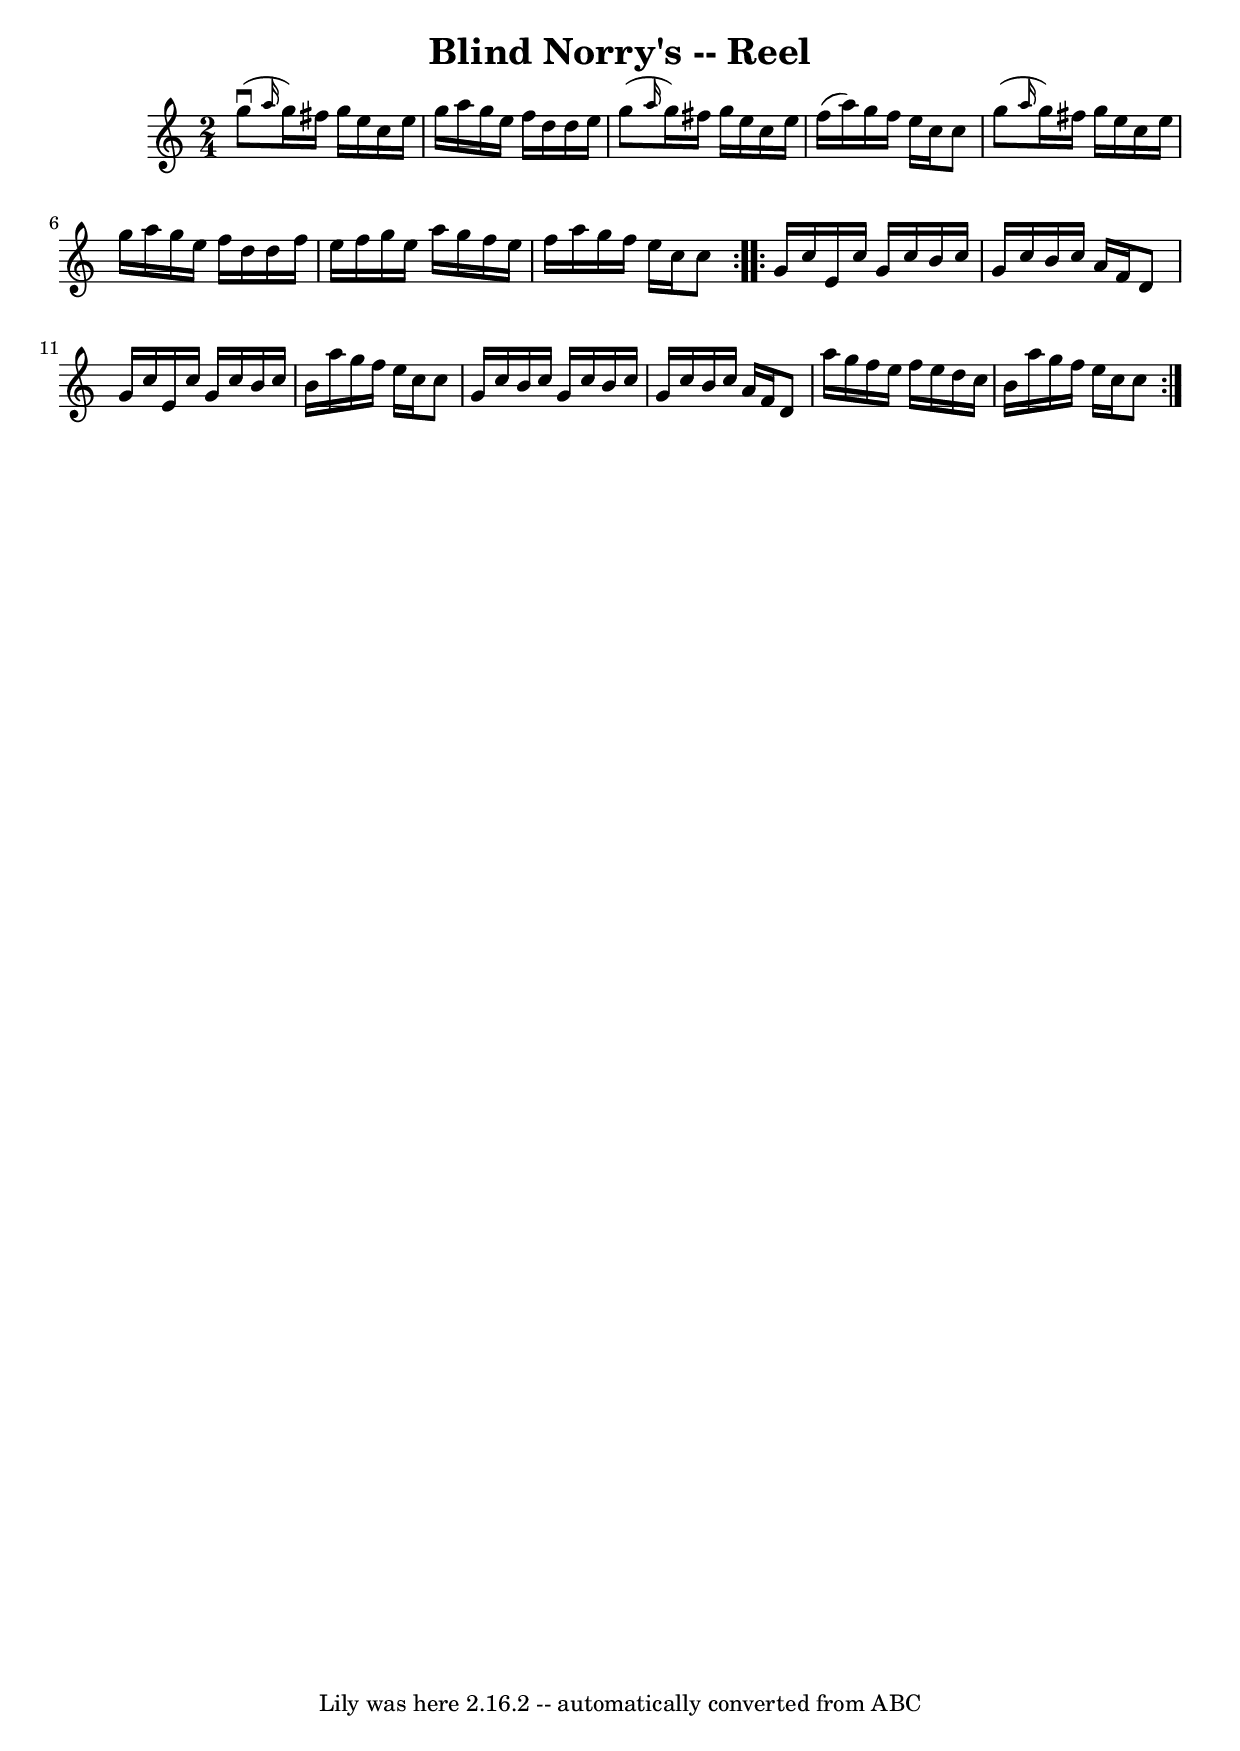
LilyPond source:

\version "2.16.2"
\include "Mammoth.ily"
\header {
	%% book = "Ryan's Mammoth Collection"
	crossRefNumber = "1"
	footnotes = ""
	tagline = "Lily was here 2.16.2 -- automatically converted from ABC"
	title = "Blind Norry's -- Reel"
}
voicedefault =  {


\repeat volta 2 {
\time 2/4 
\key c \major g''8^\downbow(\grace { a''16  } g''16)   
fis''16 g''16 e''16 c''16 e''16  |
 g''16 a''16 g''16 
 e''16 f''16 d''16 d''16 e''16  |
 g''8 (\grace {    
a''16  } g''16) fis''16 g''16 e''16 c''16 e''16  |
   
f''16 (a''16) g''16 f''16 e''16 c''16 c''8  |
     
g''8 (\grace { a''16  } g''16) fis''16 g''16 e''16 c''16    
e''16  |
 g''16 a''16 g''16 e''16 f''16 d''16 d''16   
 f''16  |
 e''16 f''16 g''16 e''16 a''16 g''16 f''16  
 e''16  |
 f''16 a''16 g''16 f''16 e''16 c''16 c''8  
  } \repeat volta 2 { g'16 c''16 e'16 c''16 g'16 c''16    
b'16 c''16  |
 g'16 c''16 b'16 c''16 a'16 f'16 d'8 
 |
 g'16 c''16 e'16 c''16 g'16 c''16 b'16 c''16  
|
 b'16 a''16 g''16 f''16 e''16 c''16 c''8  |
  
 g'16 c''16 b'16 c''16 g'16 c''16 b'16 c''16  |
   
g'16 c''16 b'16 c''16 a'16 f'16 d'8  |
 a''16    
g''16 f''16 e''16 f''16 e''16 d''16 c''16  |
 b'16    
a''16 g''16 f''16 e''16 c''16 c''8  }   
}

\score{
    <<

	\context Staff="default"
	{
	    \voicedefault 
	}

    >>
	\layout {
	}
	\midi {}
}
